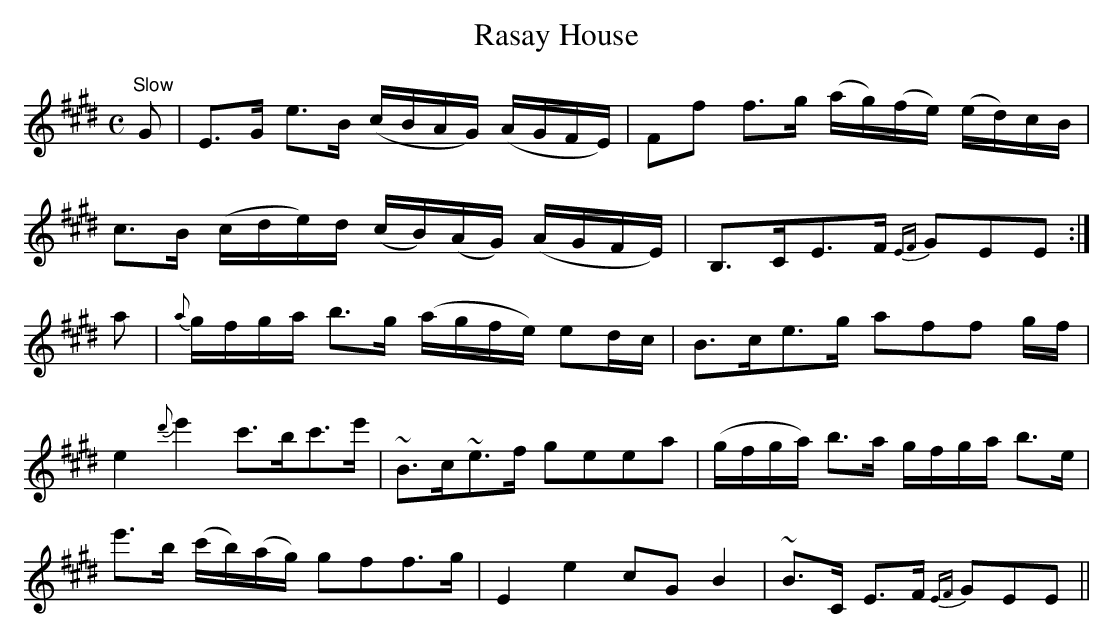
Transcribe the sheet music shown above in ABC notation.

X:1
T:Rasay House
M:C
L:1/8
K:E
"Slow"G|E>G e>B (c/B/A/G/) (A/G/F/E/)|Ff f>g (a/g/)(f/e/) (e/d/)c/B/|
c>B (c/d/e/)d/ (c/B/)(A/G/) (A/G/F/E/)|B,>CE>F {EF}GEE:|
a|{a}g/f/g/a/ b>g (a/g/f/e/) ed/c/|B>ce>g aff g/f/|
e2 {d'}e'2 c'>bc'>e'|~B>c~e>f geea|(g/f/g/a/) b>a g/f/g/a/ b>e|
e'>b (c'/b/)(a/g/) gff>g|E2e2 cG B2|~B>C E>F {EF}GEE||
